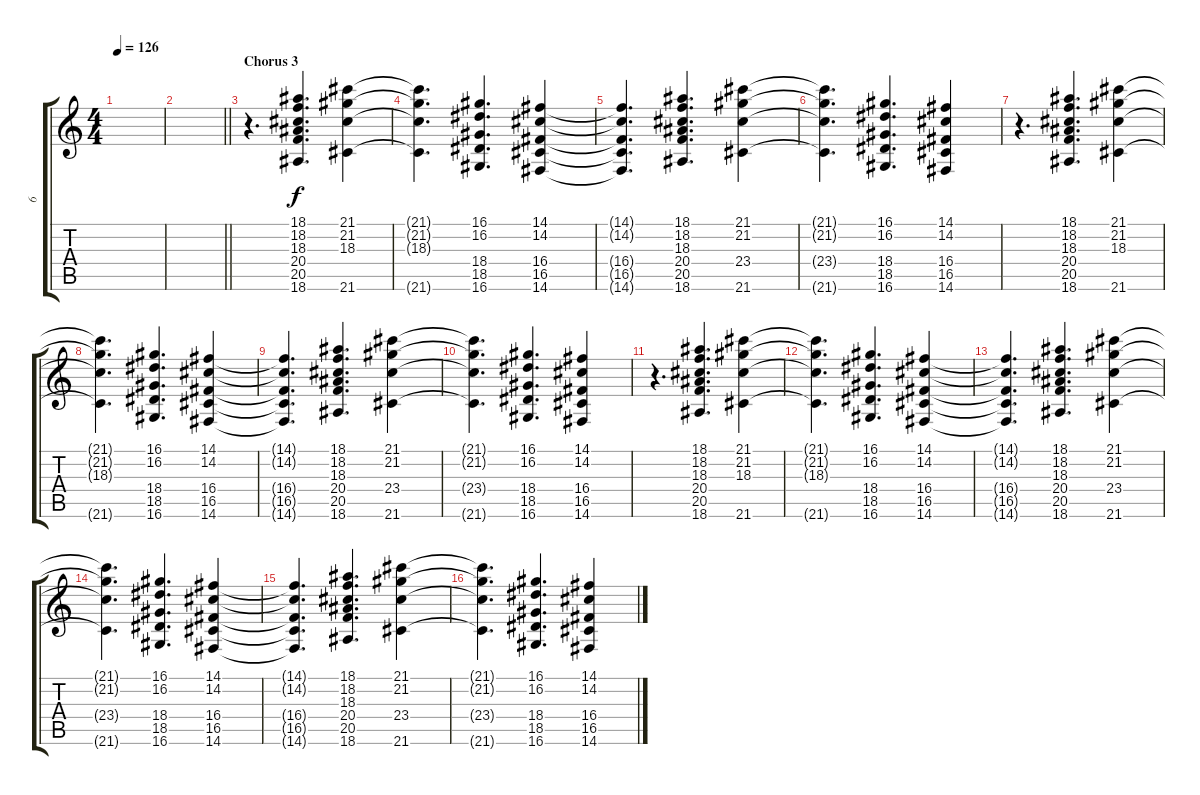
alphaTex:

\track ("6" "6") {instrument pad2warm}
\staff {score tabs}
\tuning (E4 B3 G3 D3 A2 E2) {hide}
\ts (4 4)
\tempo 126
\clef g2
\ks c
|
\barLineRight lightlight
|
\section ("" "Chorus 3")
r.4{d} (18.1 18.2 18.3 20.4 20.5 18.6).4{d} (21.1 21.2 18.3 21.6).4 |
(21.1{t} 21.2{t} 18.3{t} 21.6{t}).4{d} (16.1 16.2 18.4 18.5 16.6).4{d} (14.1 14.2 16.4 16.5 14.6).4 |
(14.1{t} 14.2{t} 16.4{t} 16.5{t} 14.6{t}).4{d} (18.1 18.2 18.3 20.4 20.5 18.6).4{d} (21.1 21.2 23.4 21.6).4 |
(21.1{t} 21.2{t} 23.4{t} 21.6{t}).4{d} (16.1 16.2 18.4 18.5 16.6).4{d} (14.1 14.2 16.4 16.5 14.6).4 |
r.4{d} (18.1 18.2 18.3 20.4 20.5 18.6).4{d} (21.1 21.2 18.3 21.6).4 |
(21.1{t} 21.2{t} 18.3{t} 21.6{t}).4{d} (16.1 16.2 18.4 18.5 16.6).4{d} (14.1 14.2 16.4 16.5 14.6).4 |
(14.1{t} 14.2{t} 16.4{t} 16.5{t} 14.6{t}).4{d} (18.1 18.2 18.3 20.4 20.5 18.6).4{d} (21.1 21.2 23.4 21.6).4 |
(21.1{t} 21.2{t} 23.4{t} 21.6{t}).4{d} (16.1 16.2 18.4 18.5 16.6).4{d} (14.1 14.2 16.4 16.5 14.6).4 |
r.4{d} (18.1 18.2 18.3 20.4 20.5 18.6).4{d} (21.1 21.2 18.3 21.6).4 |
(21.1{t} 21.2{t} 18.3{t} 21.6{t}).4{d} (16.1 16.2 18.4 18.5 16.6).4{d} (14.1 14.2 16.4 16.5 14.6).4 |
(14.1{t} 14.2{t} 16.4{t} 16.5{t} 14.6{t}).4{d} (18.1 18.2 18.3 20.4 20.5 18.6).4{d} (21.1 21.2 23.4 21.6).4 |
(21.1{t} 21.2{t} 23.4{t} 21.6{t}).4{d} (16.1 16.2 18.4 18.5 16.6).4{d} (14.1 14.2 16.4 16.5 14.6).4 |
(14.1{t} 14.2{t} 16.4{t} 16.5{t} 14.6{t}).4{d} (18.1 18.2 18.3 20.4 20.5 18.6).4{d} (21.1 21.2 23.4 21.6).4 |
(21.1{t} 21.2{t} 23.4{t} 21.6{t}).4{d} (16.1 16.2 18.4 18.5 16.6).4{d} (14.1 14.2 16.4 16.5 14.6).4
